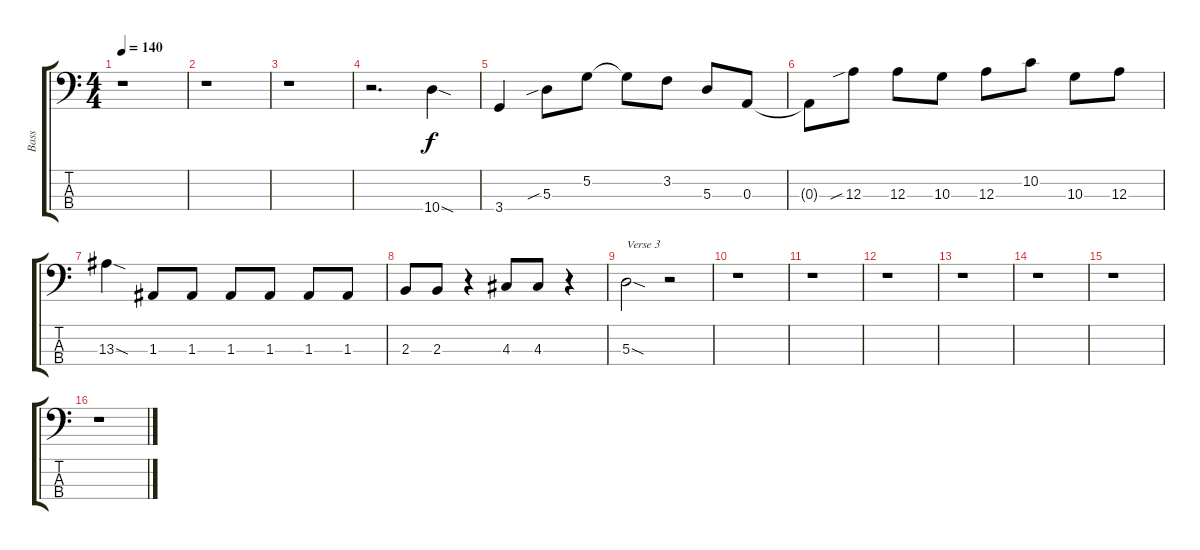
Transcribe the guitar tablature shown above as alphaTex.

\track ("Bass" "Bass") {instrument electricbassfinger}
\staff {score tabs}
\tuning (G2 D2 A1 E1) {hide}
\ts (4 4)
\tempo 140
\clef f4
\ks c
r.1{dy f} |
r.1 |
r.1 |
r.2{d} 10.4{sod}.4 |
3.4.4 5.3{sib}.8 5.2.8 5.2{t}.8 3.2.8 5.3.8 0.3.8 |
0.3{t}.8 12.3{sib}.8 12.3.8 10.3.8 12.3.8 10.2.8 10.3.8 12.3.8 |
13.3{sod}.4 1.3.8 1.3.8 1.3.8 1.3.8 1.3.8 1.3.8 |
2.3.8 2.3.8 r.4 4.3.8 4.3.8 r.4 |
5.3{sod}.2{txt "Verse 3"} r.2 |
r.1 |
r.1 |
r.1 |
r.1 |
r.1 |
r.1 |
r.1
